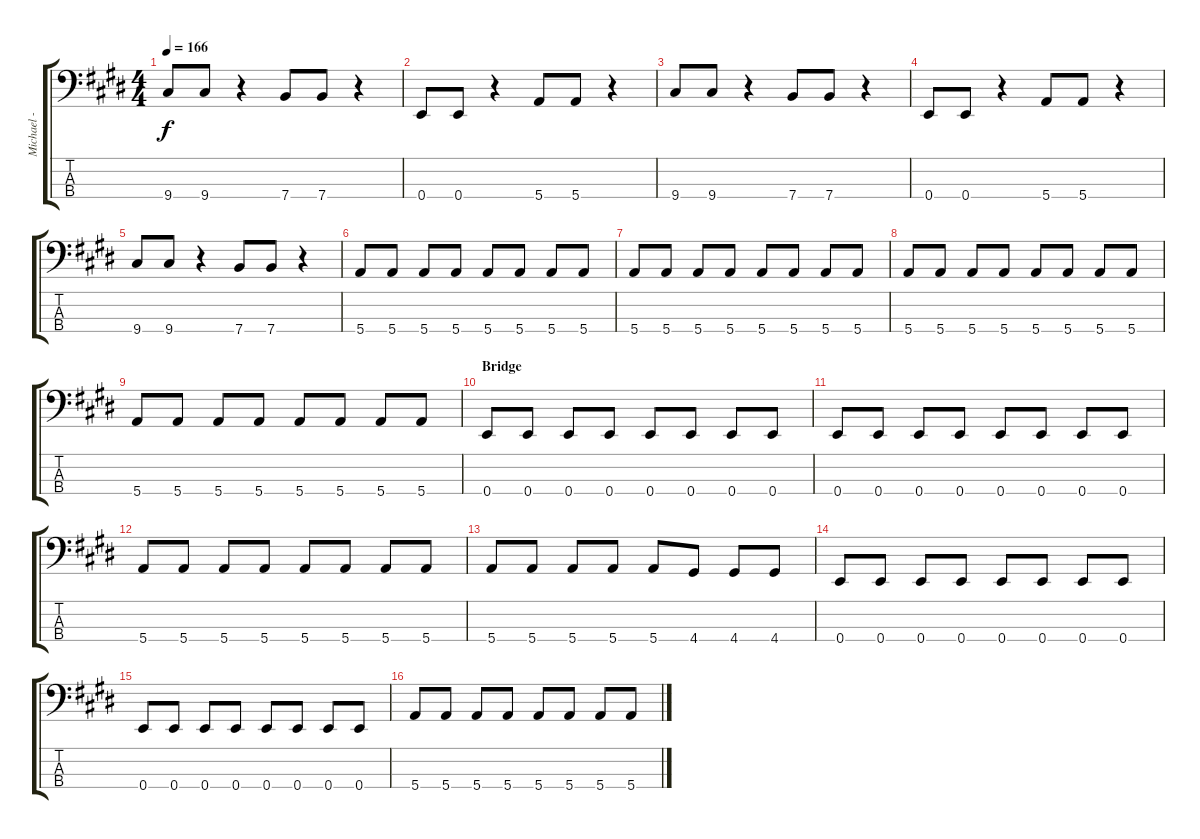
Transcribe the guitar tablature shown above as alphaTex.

\track ("Michael - Bass" "Michael - ") {instrument electricbassfinger}
\staff {score tabs}
\tuning (G2 D2 A1 E1) {hide}
\ts (4 4)
\tempo 166
\clef f4
\ks e
9.4.8{dy f} 9.4.8 r.4 7.4.8 7.4.8 r.4 |
0.4.8 0.4.8 r.4 5.4.8 5.4.8 r.4 |
9.4.8 9.4.8 r.4 7.4.8 7.4.8 r.4 |
0.4.8 0.4.8 r.4 5.4.8 5.4.8 r.4 |
9.4.8 9.4.8 r.4 7.4.8 7.4.8 r.4 |
5.4.8 5.4.8 5.4.8 5.4.8 5.4.8 5.4.8 5.4.8 5.4.8 |
5.4.8 5.4.8 5.4.8 5.4.8 5.4.8 5.4.8 5.4.8 5.4.8 |
5.4.8 5.4.8 5.4.8 5.4.8 5.4.8 5.4.8 5.4.8 5.4.8 |
5.4.8 5.4.8 5.4.8 5.4.8 5.4.8 5.4.8 5.4.8 5.4.8 |
\section ("" "Bridge")
0.4.8 0.4.8 0.4.8 0.4.8 0.4.8 0.4.8 0.4.8 0.4.8 |
0.4.8 0.4.8 0.4.8 0.4.8 0.4.8 0.4.8 0.4.8 0.4.8 |
5.4.8 5.4.8 5.4.8 5.4.8 5.4.8 5.4.8 5.4.8 5.4.8 |
5.4.8 5.4.8 5.4.8 5.4.8 5.4.8 4.4.8 4.4.8 4.4.8 |
0.4.8 0.4.8 0.4.8 0.4.8 0.4.8 0.4.8 0.4.8 0.4.8 |
0.4.8 0.4.8 0.4.8 0.4.8 0.4.8 0.4.8 0.4.8 0.4.8 |
5.4.8 5.4.8 5.4.8 5.4.8 5.4.8 5.4.8 5.4.8 5.4.8
